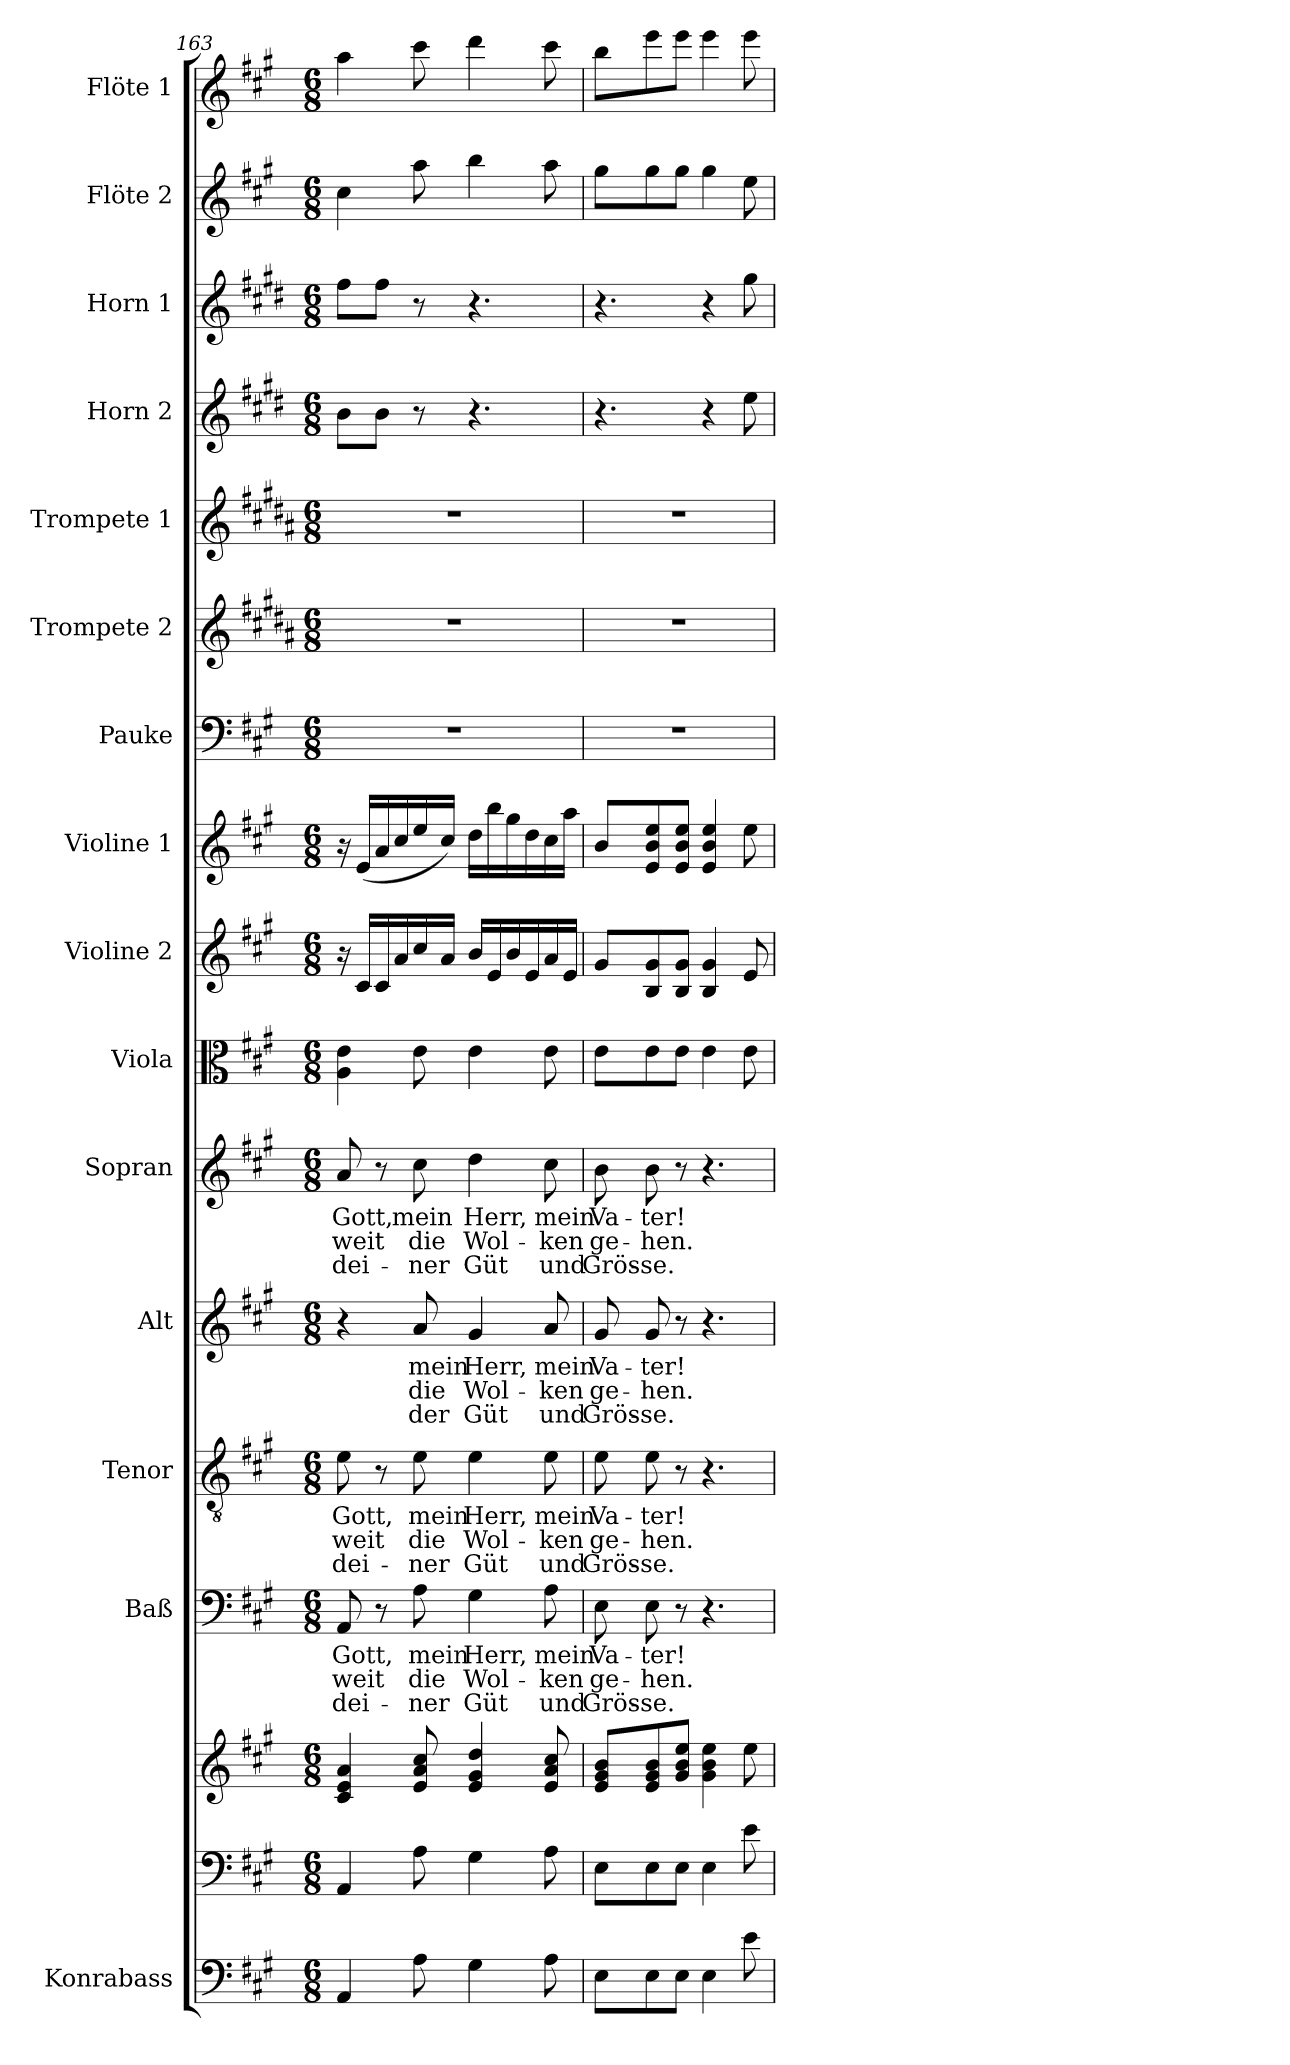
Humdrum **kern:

**kern	**kern	**kern	**kern	**text	**text	**text	**kern	**text	**text	**text	**kern	**text	**text	**text	**kern	**text	**text	**text	**kern	**kern	**kern	**kern	**kern	**kern	**kern	**kern	**kern	**kern
*part16	*part15	*part15	*part14	*part14	*part14	*part14	*part13	*part13	*part13	*part13	*part12	*part12	*part12	*part12	*part11	*part11	*part11	*part11	*part10	*part9	*part8	*part7	*part6	*part5	*part4	*part3	*part2	*part1
*staff17	*staff16	*staff15	*staff14	*staff14	*staff14	*staff14	*staff13	*staff13	*staff13	*staff13	*staff12	*staff12	*staff12	*staff12	*staff11	*staff11	*staff11	*staff11	*staff10	*staff9	*staff8	*staff7	*staff6	*staff5	*staff4	*staff3	*staff2	*staff1
*I"Konrabass	*	*	*I"Baß	*	*	*	*I"Tenor	*	*	*	*I"Alt	*	*	*	*I"Sopran	*	*	*	*I"Viola	*I"Violine 2	*I"Violine 1	*I"Pauke	*I"Trompete 2	*I"Trompete 1	*I"Horn 2	*I"Horn 1	*I"Flöte 2	*I"Flöte 1
*I'Kb.	*	*	*I'Baß	*	*	*	*I'Ten	*	*	*	*I'Alt	*	*	*	*I'Sop	*	*	*	*I'Vla.	*I'Vln. 2	*I'Vln. 1	*I'Pk.	*I'Trp. 2	*I'Trp. 1	*I'Hrn. 2	*I'Hrn. 1	*I'Fl. 2	*I'Fl. 1
*clefF4	*clefF4	*clefG2	*clefF4	*	*	*	*clefGv2	*	*	*	*clefG2	*	*	*	*clefG2	*	*	*	*clefC3	*clefG2	*clefG2	*clefF4	*clefG2	*clefG2	*clefG2	*clefG2	*clefG2	*clefG2
*ITrd7c12	*	*	*	*	*	*	*	*	*	*	*	*	*	*	*	*	*	*	*	*	*	*	*ITrd1c2	*ITrd1c2	*ITrd4c7	*ITrd4c7	*	*
*k[f#c#g#]	*k[f#c#g#]	*k[f#c#g#]	*k[f#c#g#]	*	*	*	*k[f#c#g#]	*	*	*	*k[f#c#g#]	*	*	*	*k[f#c#g#]	*	*	*	*k[f#c#g#]	*k[f#c#g#]	*k[f#c#g#]	*k[f#c#g#]	*k[f#c#g#]	*k[f#c#g#]	*k[f#c#g#]	*k[f#c#g#]	*k[f#c#g#]	*k[f#c#g#]
*A:	*A:	*A:	*A:	*	*	*	*A:	*	*	*	*A:	*	*	*	*A:	*	*	*	*A:	*A:	*A:	*A:	*A:	*A:	*A:	*A:	*A:	*A:
*M6/8	*M6/8	*M6/8	*M6/8	*	*	*	*M6/8	*	*	*	*M6/8	*	*	*	*M6/8	*	*	*	*M6/8	*M6/8	*M6/8	*M6/8	*M6/8	*M6/8	*M6/8	*M6/8	*M6/8	*M6/8
=163	=163	=163	=163	=163	=163	=163	=163	=163	=163	=163	=163	=163	=163	=163	=163	=163	=163	=163	=163	=163	=163	=163	=163	=163	=163	=163	=163	=163
!	!	!	!	!LO:LY:b	!LO:LY:b	!LO:LY:b	!	!LO:LY:b	!LO:LY:b	!LO:LY:b	!	!	!	!	!	!LO:LY:b	!LO:LY:b	!LO:LY:b	!	!	!	!	!	!	!	!	!	!
4AAA/	4AA/	4c#/ 4e/ 4a/	8AA/	Gott,	weit	dei-	8e\	Gott,	weit	dei-	4r	.	.	.	8a/	Gott,	weit	dei-	4A\ 4e\	16r	16r	2.r	2.r	2.r	8e\L	8b\L	4cc#\	4aa\
.	.	.	.	.	.	.	.	.	.	.	.	.	.	.	.	.	.	.	.	16c#/LL	(<16e/LL	.	.	.	.	.	.	.
.	.	.	8r	.	.	.	8r	.	.	.	.	.	.	.	8r	.	.	.	.	16c#/	16a/	.	.	.	8e\J	8b\J	.	.
.	.	.	.	.	.	.	.	.	.	.	.	.	.	.	.	.	.	.	.	16a/	16cc#/	.	.	.	.	.	.	.
!	!	!	!	!LO:LY:b	!LO:LY:b	!LO:LY:b	!	!LO:LY:b	!LO:LY:b	!LO:LY:b	!	!LO:LY:b	!LO:LY:b	!LO:LY:b	!	!LO:LY:b	!LO:LY:b	!LO:LY:b	!	!	!	!	!	!	!	!	!	!
8AA\	8A\	8e/ 8a/ 8cc#/	8A\	mein	die	-ner	8e\	mein	die	-ner	8a/	mein	die	der	8cc#\	mein	die	-ner	8e\	16cc#/	16ee/	.	.	.	8r	8r	8aa\	8ccc#\
.	.	.	.	.	.	.	.	.	.	.	.	.	.	.	.	.	.	.	.	16a/JJ	16cc#/JJ)	.	.	.	.	.	.	.
!	!	!	!	!LO:LY:b	!LO:LY:b	!LO:LY:b	!	!LO:LY:b	!LO:LY:b	!LO:LY:b	!	!LO:LY:b	!LO:LY:b	!LO:LY:b	!	!LO:LY:b	!LO:LY:b	!LO:LY:b	!	!	!	!	!	!	!	!	!	!
4GG#\	4G#\	4e/ 4g#/ 4dd/	4G#\	Herr,	Wol-	Güt	4e\	Herr,	Wol-	Güt	4g#/	Herr,	Wol-	Güt	4dd\	Herr,	Wol-	Güt	4e\	16b/LL	16dd\LL	.	.	.	4.r	4.r	4bb\	4ddd\
.	.	.	.	.	.	.	.	.	.	.	.	.	.	.	.	.	.	.	.	16e/	16bb\	.	.	.	.	.	.	.
.	.	.	.	.	.	.	.	.	.	.	.	.	.	.	.	.	.	.	.	16b/	16gg#\	.	.	.	.	.	.	.
.	.	.	.	.	.	.	.	.	.	.	.	.	.	.	.	.	.	.	.	16e/	16dd\	.	.	.	.	.	.	.
!	!	!	!	!LO:LY:b	!LO:LY:b	!LO:LY:b	!	!LO:LY:b	!LO:LY:b	!LO:LY:b	!	!LO:LY:b	!LO:LY:b	!LO:LY:b	!	!LO:LY:b	!LO:LY:b	!LO:LY:b	!	!	!	!	!	!	!	!	!	!
8AA\	8A\	8e/ 8a/ 8cc#/	8A\	mein	-ken	und	8e\	mein	-ken	und	8a/	mein	-ken	und	8cc#\	mein	-ken	und	8e\	16a/	16cc#\	.	.	.	.	.	8aa\	8ccc#\
.	.	.	.	.	.	.	.	.	.	.	.	.	.	.	.	.	.	.	.	16e/JJ	16aa\JJ	.	.	.	.	.	.	.
=164	=164	=164	=164	=164	=164	=164	=164	=164	=164	=164	=164	=164	=164	=164	=164	=164	=164	=164	=164	=164	=164	=164	=164	=164	=164	=164	=164	=164
!	!	!	!	!LO:LY:b	!LO:LY:b	!LO:LY:b	!	!LO:LY:b	!LO:LY:b	!LO:LY:b	!	!LO:LY:b	!LO:LY:b	!LO:LY:b	!	!LO:LY:b	!LO:LY:b	!LO:LY:b	!	!	!	!	!	!	!	!	!	!
8EE\L	8E\L	8e/ 8g#/ 8b/L	8E\	Va-	ge-	Grös-	8e\	Va-	ge-	Grös-	8g#/	Va-	ge-	Grös-	8b\	Va-	ge-	Grös-	8e\L	8g#/L	8b/L	2.r	2.r	2.r	4.r	4.r	8gg#\L	8bb\L
!	!	!	!	!LO:LY:b	!LO:LY:b	!LO:LY:b	!	!LO:LY:b	!LO:LY:b	!LO:LY:b	!	!LO:LY:b	!LO:LY:b	!LO:LY:b	!	!LO:LY:b	!LO:LY:b	!LO:LY:b	!	!	!	!	!	!	!	!	!	!
8EE\	8E\	8e/ 8g#/ 8b/	8E\	-ter!	-hen.	-se.	8e\	-ter!	-hen.	-se.	8g#/	-ter!	-hen.	-se.	8b\	-ter!	-hen.	-se.	8e\	8B/ 8g#/	8e/ 8b/ 8ee/	.	.	.	.	.	8gg#\	8eee\
8EE\J	8E\J	8g#/ 8b/ 8ee/J	8r	.	.	.	8r	.	.	.	8r	.	.	.	8r	.	.	.	8e\J	8B/ 8g#/J	8e/ 8b/ 8ee/J	.	.	.	.	.	8gg#\J	8eee\J
4EE\	4E\	4g#\ 4b\ 4ee\	4.r	.	.	.	4.r	.	.	.	4.r	.	.	.	4.r	.	.	.	4e\	4B/ 4g#/	4e/ 4b/ 4ee/	.	.	.	4r	4r	4gg#\	4eee\
8E\	8e\	8ee\	.	.	.	.	.	.	.	.	.	.	.	.	.	.	.	.	8e\	8e/	8ee\	.	.	.	8a\	8cc#\	8ee\	8eee\
=	=	=	=	=	=	=	=	=	=	=	=	=	=	=	=	=	=	=	=	=	=	=	=	=	=	=	=	=
*-	*-	*-	*-	*-	*-	*-	*-	*-	*-	*-	*-	*-	*-	*-	*-	*-	*-	*-	*-	*-	*-	*-	*-	*-	*-	*-	*-	*-
